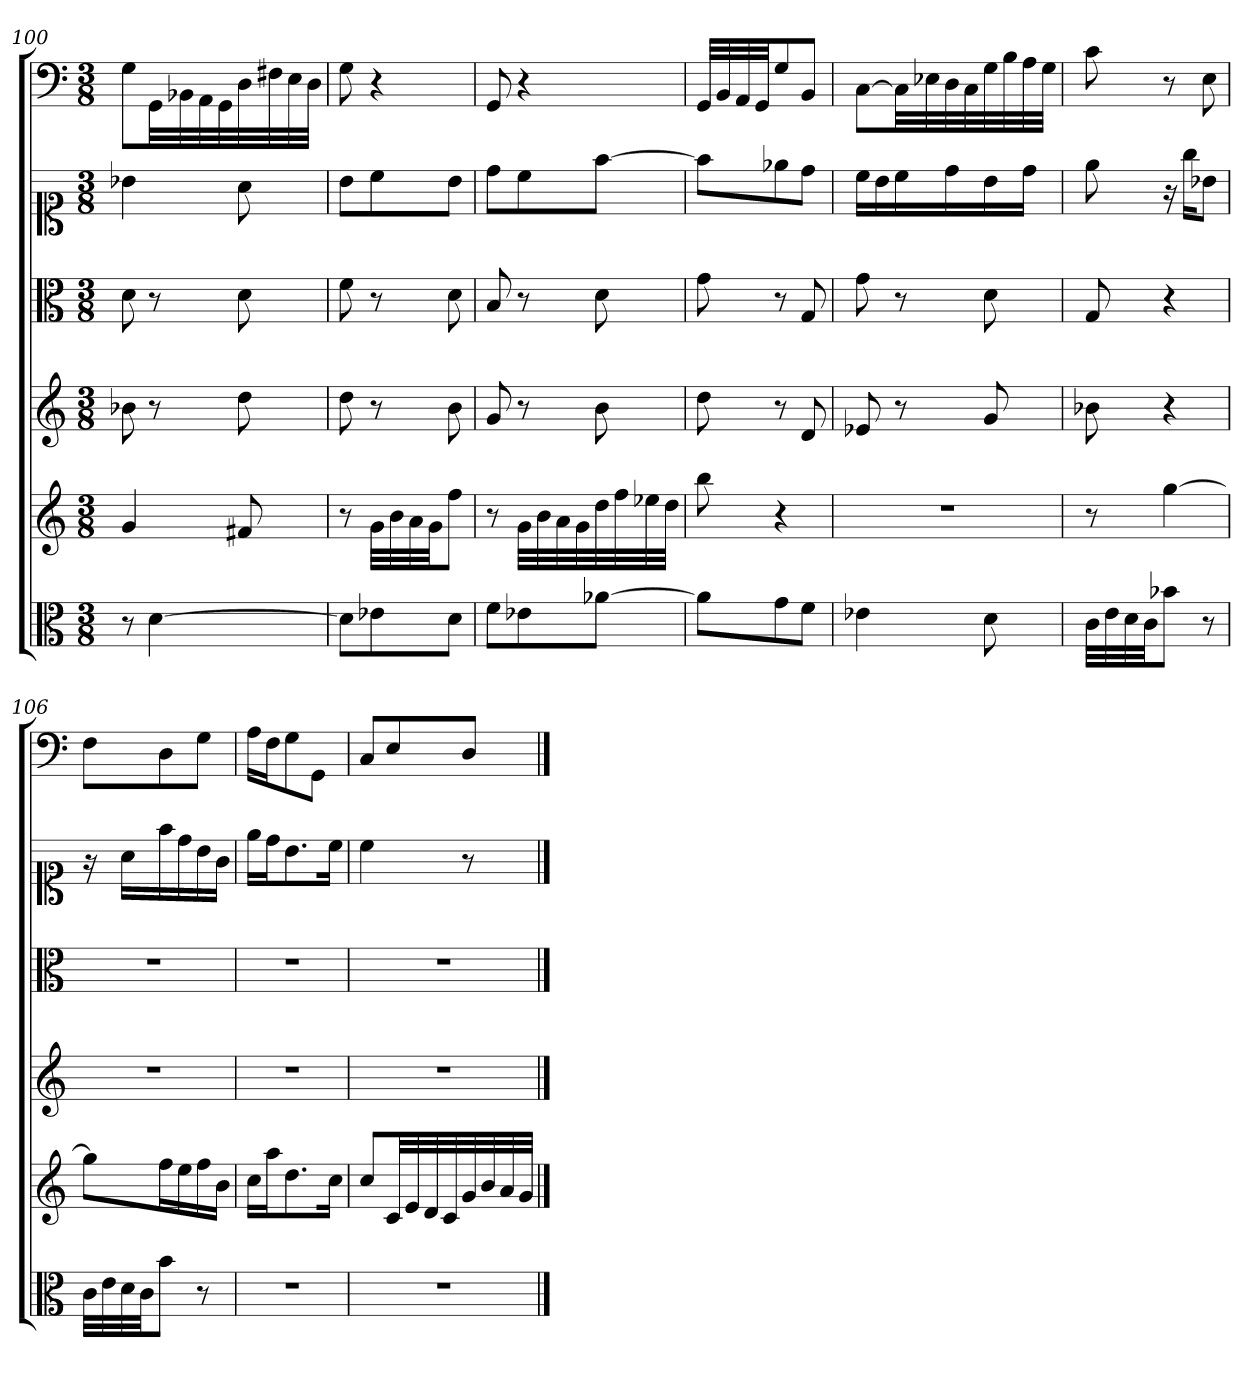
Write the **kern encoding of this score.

**kern	**kern	**kern	**kern	**kern	**kern
*part6	*part5	*part4	*part3	*part2	*part1
*staff6	*staff5	*staff4	*staff3	*staff2	*staff1
*clefC3	*	*	*clefC3	*clefC1	*clefF4
*k[]	*k[]	*k[]	*k[]	*k[]	*k[]
*C:	*C:	*C:	*C:	*C:	*C:
*M3/8	*M3/8	*M3/8	*M3/8	*M3/8	*M3/8
=100	=100	=100	=100	=100	=100
8r	4g	8b-X	8d	4b-X	8G\L
[4d	.	8r	8r	.	32GG\LL
.	.	.	.	.	32BB-X\
.	.	.	.	.	32AA\
.	.	.	.	.	32GG\
.	8f#X	8dd	8d	8a	32D\
.	.	.	.	.	32F#X\
.	.	.	.	.	32E\
.	.	.	.	.	32D\JJJ
=101	=101	=101	=101	=101	=101
8d\L]	8r	8dd	8f	8b\L	8G
8e-X\	32gLLL	8r	8r	8cc\	4r
.	32b	.	.	.	.
.	32a	.	.	.	.
.	32gJJ	.	.	.	.
8d\J	8ffJ	8b	8d	8b\J	.
=102	=102	=102	=102	=102	=102
8f\L	8r	8g	8B	8dd\L	8GG
8e-X\	32gLLL	8r	8r	8cc\	4r
.	32b	.	.	.	.
.	32a	.	.	.	.
.	32g	.	.	.	.
[8a-X\J	32dd	8b	8d	[8ff\J	.
.	32ff	.	.	.	.
.	32ee-X	.	.	.	.
.	32ddJJJ	.	.	.	.
=103	=103	=103	=103	=103	=103
8a-\L]	8bb	8dd	8g	8ff\L]	32GG/LLL
.	.	.	.	.	32BB/
.	.	.	.	.	32AA/
.	.	.	.	.	32GG/JJ
8g\	4r	8r	8r	8ee-X\	8G/
8f\J	.	8d	8G	8dd\J	8BB/J
=104	=104	=104	=104	=104	=104
4e-X	4.r	8e-X	8g	16cc\LL	[8C\L
.	.	.	.	16b\	.
.	.	8r	8r	16cc\	32C\LL]
.	.	.	.	.	32E-X\
.	.	.	.	16dd\	32D\
.	.	.	.	.	32C\
8d	.	8g	8d	16b\	32G\
.	.	.	.	.	32B\
.	.	.	.	16dd\JJ	32A\
.	.	.	.	.	32G\JJJ
=105	=105	=105	=105	=105	=105
32c\LLL	8r	8b-X	8G	8ee	8c
32e\	.	.	.	.	.
32d\	.	.	.	.	.
32c\JJ	.	.	.	.	.
8b-X\J	[4gg	4r	4r	16r	8r
.	.	.	.	16gg\KL	.
8r	.	.	.	8b-X\J	8E
=106	=106	=106	=106	=106	=106
32c\LLL	8ggL]	4.r	4.r	16r	8F\L
32e\	.	.	.	.	.
32d\	.	.	.	16a\LL	.
32c\JJ	.	.	.	.	.
8b\J	16ffL	.	.	16ff\	8D\
.	16ee	.	.	16dd\	.
8r	16ff	.	.	16b\	8G\J
.	16bJJ	.	.	16g\JJ	.
=107	=107	=107	=107	=107	=107
4.r	16ccLL	4.r	4.r	16ee\LL	16A\LL
.	16aaJ	.	.	16dd\J	16F\J
.	8.dd	.	.	8.b\	8G\
.	.	.	.	.	8GG\J
.	16ccJk	.	.	16cc\Jk	.
=108	=108	=108	=108	=108	=108
4.r	8ccL	4.r	4.r	4cc	8C/L
.	32cLL	.	.	.	8E/
.	32e	.	.	.	.
.	32d	.	.	.	.
.	32c	.	.	.	.
.	32g	.	.	8r	8D/J
.	32b	.	.	.	.
.	32a	.	.	.	.
.	32gJJJ	.	.	.	.
==	==	==	==	==	==
*-	*-	*-	*-	*-	*-
